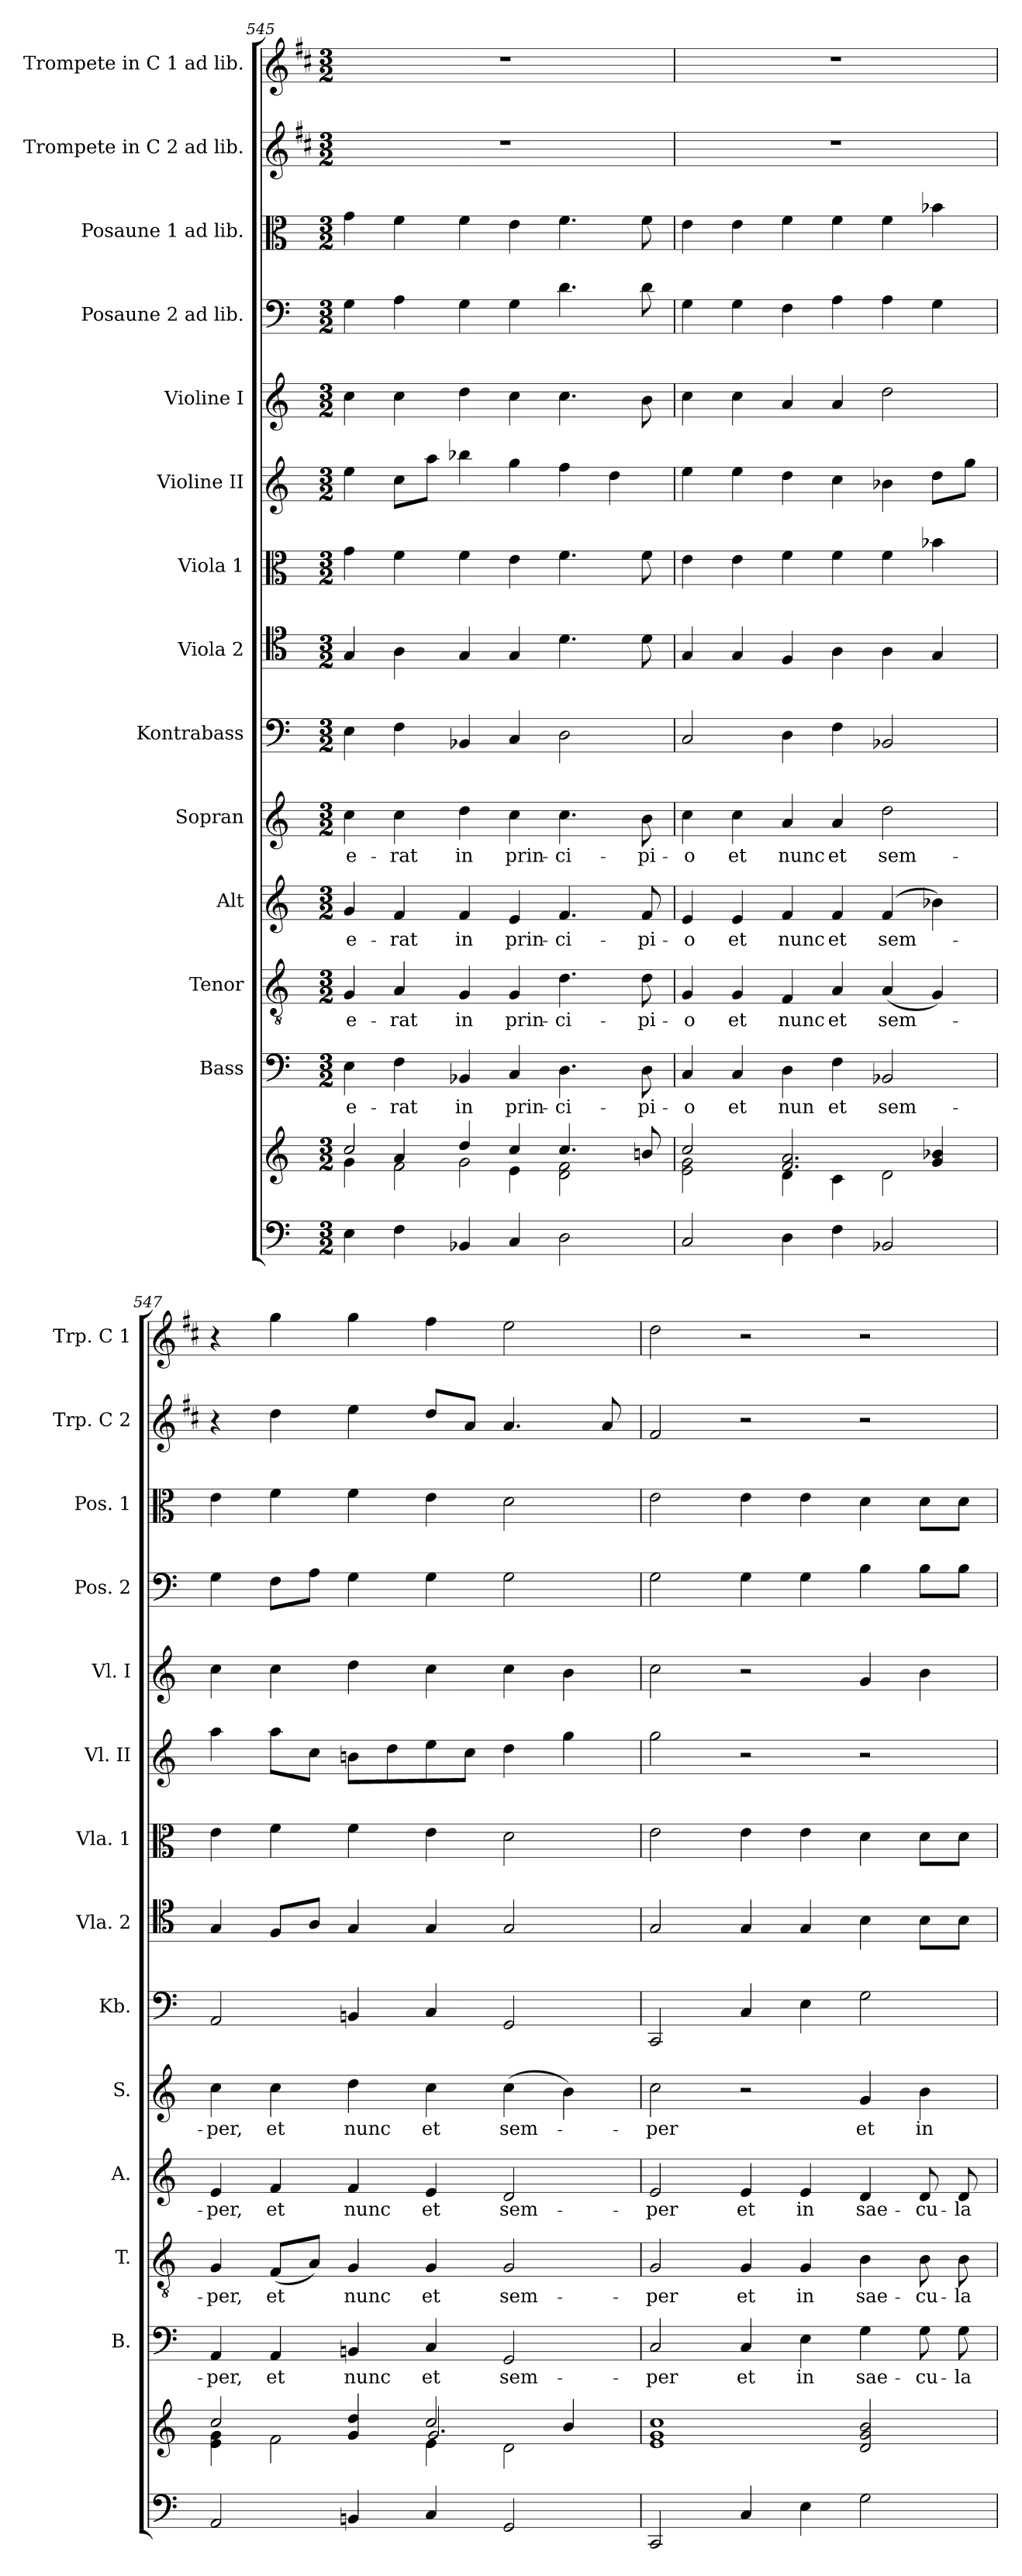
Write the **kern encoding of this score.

**kern	**kern	**kern	**text	**kern	**text	**kern	**text	**kern	**text	**kern	**kern	**kern	**kern	**kern	**kern	**kern	**kern	**kern
*part14	*part14	*part13	*part13	*part12	*part12	*part11	*part11	*part10	*part10	*part9	*part8	*part7	*part6	*part5	*part4	*part3	*part2	*part1
*staff15	*staff14	*staff13	*staff13	*staff12	*staff12	*staff11	*staff11	*staff10	*staff10	*staff9	*staff8	*staff7	*staff6	*staff5	*staff4	*staff3	*staff2	*staff1
*	*	*I"Bass	*	*I"Tenor	*	*I"Alt	*	*I"Sopran	*	*I"Kontrabass	*I"Viola 2	*I"Viola 1	*I"Violine II	*I"Violine I	*I"Posaune 2 ad lib.	*I"Posaune 1 ad lib.	*I"Trompete in C 2 ad lib.	*I"Trompete in C 1 ad lib.
*	*	*I'B.	*	*I'T.	*	*I'A.	*	*I'S.	*	*I'Kb.	*I'Vla. 2	*I'Vla. 1	*I'Vl. II	*I'Vl. I	*I'Pos. 2	*I'Pos. 1	*I'Trp. C 2	*I'Trp. C 1
*clefF4	*clefG2	*clefF4	*	*clefGv2	*	*clefG2	*	*clefG2	*	*clefF4	*clefC4	*clefC3	*clefG2	*clefG2	*clefF4	*clefC3	*clefG2	*clefG2
*	*	*	*	*	*	*	*	*	*	*ITrd7c12	*	*	*	*	*	*	*ITrd1c2	*ITrd1c2
*k[]	*k[]	*k[]	*	*k[]	*	*k[]	*	*k[]	*	*k[]	*k[]	*k[]	*k[]	*k[]	*k[]	*k[]	*k[]	*k[]
*C:	*C:	*C:	*	*C:	*	*C:	*	*C:	*	*C:	*C:	*C:	*C:	*C:	*C:	*C:	*C:	*C:
*M3/2	*M3/2	*M3/2	*	*M3/2	*	*M3/2	*	*M3/2	*	*M3/2	*M3/2	*M3/2	*M3/2	*M3/2	*M3/2	*M3/2	*M3/2	*M3/2
=545	=545	=545	=545	=545	=545	=545	=545	=545	=545	=545	=545	=545	=545	=545	=545	=545	=545	=545
*	*^	*	*	*	*	*	*	*	*	*	*	*	*	*	*	*	*	*
*	*	*^	*	*	*	*	*	*	*	*	*	*	*	*	*	*	*	*	*
!	!	!	!	!	!LO:LY:b	!	!LO:LY:b	!	!LO:LY:b	!	!LO:LY:b	!	!	!	!	!	!	!	!	!
4E\	2cc/	4g\	4ryy	4E\	e-	4G/	e-	4g/	e-	4cc\	e-	4EE\	4G/	4g\	4ee\	4cc\	4G\	4g\	1.r	1.r
!	!	!	!	!	!LO:LY:b	!	!LO:LY:b	!	!LO:LY:b	!	!LO:LY:b	!	!	!	!	!	!	!	!	!
4F\	.	2f\	4a/	4F\	-rat	4A/	-rat	4f/	-rat	4cc\	-rat	4FF\	4A\	4f\	8cc\L	4cc\	4A\	4f\	.	.
.	.	.	.	.	.	.	.	.	.	.	.	.	.	.	8aa\J	.	.	.	.	.
!	!	!	!	!	!LO:LY:b	!	!LO:LY:b	!	!LO:LY:b	!	!LO:LY:b	!	!	!	!	!	!	!	!	!
4BB-X/	4dd/	.	2g\	4BB-X/	in	4G/	in	4f/	in	4dd\	in	4BBB-X/	4G/	4f\	4bb-X\	4dd\	4G\	4f\	.	.
!	!	!	!	!	!LO:LY:b	!	!LO:LY:b	!	!LO:LY:b	!	!LO:LY:b	!	!	!	!	!	!	!	!	!
4C/	4cc/	4e\	.	4C/	prin-	4G/	prin-	4e/	prin-	4cc\	prin-	4CC/	4G/	4e\	4gg\	4cc\	4G\	4e\	.	.
!	!	!	!	!	!LO:LY:b	!	!LO:LY:b	!	!LO:LY:b	!	!LO:LY:b	!	!	!	!	!	!	!	!	!
2D\	4.cc/	2d\ 2f\	2ryy	4.D\	-ci-	4.d\	-ci-	4.f/	-ci-	4.cc\	-ci-	2DD\	4.d\	4.f\	4ff\	4.cc\	4.d\	4.f\	.	.
.	.	.	.	.	.	.	.	.	.	.	.	.	.	.	4dd\	.	.	.	.	.
!	!	!	!	!	!LO:LY:b	!	!LO:LY:b	!	!LO:LY:b	!	!LO:LY:b	!	!	!	!	!	!	!	!	!
.	8bn/	.	.	8D\	-pi-	8d\	-pi-	8f/	-pi-	8b\	-pi-	.	8d\	8f\	.	8b\	8d\	8f\	.	.
*	*	*v	*v	*	*	*	*	*	*	*	*	*	*	*	*	*	*	*	*	*
=546	=546	=546	=546	=546	=546	=546	=546	=546	=546	=546	=546	=546	=546	=546	=546	=546	=546	=546	=546
!	!	!	!	!LO:LY:b	!	!LO:LY:b	!	!LO:LY:b	!	!LO:LY:b	!	!	!	!	!	!	!	!	!
2C/	2cc/	2e\ 2g\	4C/	-o	4G/	-o	4e/	-o	4cc\	-o	2CC/	4G/	4e\	4ee\	4cc\	4G\	4e\	1.r	1.r
!	!	!	!	!LO:LY:b	!	!LO:LY:b	!	!LO:LY:b	!	!LO:LY:b	!	!	!	!	!	!	!	!	!
.	.	.	4C/	et	4G/	et	4e/	et	4cc\	et	.	4G/	4e\	4ee\	4cc\	4G\	4e\	.	.
!	!	!	!	!LO:LY:b	!	!LO:LY:b	!	!LO:LY:b	!	!LO:LY:b	!	!	!	!	!	!	!	!	!
4D\	2.f/ 2.a/	4d\	4D\	nun	4F/	nunc	4f/	nunc	4a/	nunc	4DD\	4F/	4f\	4dd\	4a/	4F\	4f\	.	.
!	!	!	!	!LO:LY:b	!	!LO:LY:b	!	!LO:LY:b	!	!LO:LY:b	!	!	!	!	!	!	!	!	!
4F\	.	4c\	4F\	et	4A/	et	4f/	et	4a/	et	4FF\	4A\	4f\	4cc\	4a/	4A\	4f\	.	.
!	!	!	!	!LO:LY:b	!	!LO:LY:b	!	!LO:LY:b	!	!LO:LY:b	!	!	!	!	!	!	!	!	!
2BB-X/	.	2d\	2BB-X/	sem-	(<4A/	sem-	(4f/	sem-	2dd\	sem-	2BBB-X/	4A\	4f\	4b-X\	2dd\	4A\	4f\	.	.
.	4g/ 4b-X/	.	.	.	4G/)	.	4b-X\)	.	.	.	.	4G/	4b-X\	8dd\L	.	4G\	4b-X\	.	.
.	.	.	.	.	.	.	.	.	.	.	.	.	.	8gg\J	.	.	.	.	.
!!LO:PB:g=z
=547	=547	=547	=547	=547	=547	=547	=547	=547	=547	=547	=547	=547	=547	=547	=547	=547	=547	=547	=547
*	*	*^	*	*	*	*	*	*	*	*	*	*	*	*	*	*	*	*	*
!	!	!	!	!	!LO:LY:b	!	!LO:LY:b	!	!LO:LY:b	!	!LO:LY:b	!	!	!	!	!	!	!	!	!
2AA/	2cc/	4e\ 4g\	2.ryy	4AA/	-per,	4G/	-per,	4e/	-per,	4cc\	-per,	2AAA/	4G/	4e\	4aa\	4cc\	4G\	4e\	4r	4r
!	!	!	!	!	!LO:LY:b	!	!LO:LY:b	!	!LO:LY:b	!	!LO:LY:b	!	!	!	!	!	!	!	!	!
.	.	2f\	.	4AA/	et	(<8F/L	et	4f/	et	4cc\	et	.	8F/L	4f\	8aa\L	4cc\	8F\L	4f\	4cc\	4ff\
.	.	.	.	.	.	8A/J)	.	.	.	.	.	.	8A/J	.	8cc\J	.	8A\J	.	.	.
!	!	!	!	!	!LO:LY:b	!	!LO:LY:b	!	!LO:LY:b	!	!LO:LY:b	!	!	!	!	!	!	!	!	!
4BBn/	4g/ 4dd/	.	.	4BBn/	nunc	4G/	nunc	4f/	nunc	4dd\	nunc	4BBBn/	4G/	4f\	8bn\L	4dd\	4G\	4f\	4dd\	4ff\
.	.	.	.	.	.	.	.	.	.	.	.	.	.	.	8dd\	.	.	.	.	.
!	!	!	!	!	!LO:LY:b	!	!LO:LY:b	!	!LO:LY:b	!	!LO:LY:b	!	!	!	!	!	!	!	!	!
4C/	2cc/	4e\	2.g/	4C/	et	4G/	et	4e/	et	4cc\	et	4CC/	4G/	4e\	8ee\	4cc\	4G\	4e\	8cc/L	4ee\
.	.	.	.	.	.	.	.	.	.	.	.	.	.	.	8cc\J	.	.	.	8g/J	.
!	!	!	!	!	!LO:LY:b	!	!LO:LY:b	!	!LO:LY:b	!	!LO:LY:b	!	!	!	!	!	!	!	!	!
2GG/	.	2d\	.	2GG/	sem-	2G/	sem-	2d/	sem-	(>4cc\	sem-	2GGG/	2G/	2d\	4dd\	4cc\	2G\	2d\	4.g/	2dd\
.	4b/	.	.	.	.	.	.	.	.	4b\)	.	.	.	.	4gg\	4b\	.	.	.	.
.	.	.	.	.	.	.	.	.	.	.	.	.	.	.	.	.	.	.	8g/	.
*	*v	*v	*v	*	*	*	*	*	*	*	*	*	*	*	*	*	*	*	*	*
=548	=548	=548	=548	=548	=548	=548	=548	=548	=548	=548	=548	=548	=548	=548	=548	=548	=548	=548
!	!	!	!LO:LY:b	!	!LO:LY:b	!	!LO:LY:b	!	!LO:LY:b	!	!	!	!	!	!	!	!	!
2CC/	1e 1g 1cc	2C/	-per	2G/	-per	2e/	-per	2cc\	-per	2CCC/	2G/	2e\	2gg\	2cc\	2G\	2e\	2e/	2cc\
!	!	!	!LO:LY:b	!	!LO:LY:b	!	!LO:LY:b	!	!	!	!	!	!	!	!	!	!	!
4C/	.	4C/	et	4G/	et	4e/	et	2r	.	4CC/	4G/	4e\	2r	2r	4G\	4e\	2r	2r
!	!	!	!LO:LY:b	!	!LO:LY:b	!	!LO:LY:b	!	!	!	!	!	!	!	!	!	!	!
4E\	.	4E\	in	4G/	in	4e/	in	.	.	4EE\	4G/	4e\	.	.	4G\	4e\	.	.
!	!	!	!LO:LY:b	!	!LO:LY:b	!	!LO:LY:b	!	!LO:LY:b	!	!	!	!	!	!	!	!	!
2G\	2d/ 2g/ 2b/	4G\	sae-	4B\	sae-	4d/	sae-	4g/	et	2GG\	4B\	4d\	2r	4g/	4B\	4d\	2r	2r
!	!	!	!LO:LY:b	!	!LO:LY:b	!	!LO:LY:b	!	!LO:LY:b	!	!	!	!	!	!	!	!	!
.	.	8G\	-cu-	8B\	-cu-	8d/	-cu-	4b\	in	.	8B\L	8d\L	.	4b\	8B\L	8d\L	.	.
!	!	!	!LO:LY:b	!	!LO:LY:b	!	!LO:LY:b	!	!	!	!	!	!	!	!	!	!	!
.	.	8G\	-la	8B\	-la	8d/	-la	.	.	.	8B\J	8d\J	.	.	8B\J	8d\J	.	.
=	=	=	=	=	=	=	=	=	=	=	=	=	=	=	=	=	=	=
*-	*-	*-	*-	*-	*-	*-	*-	*-	*-	*-	*-	*-	*-	*-	*-	*-	*-	*-
